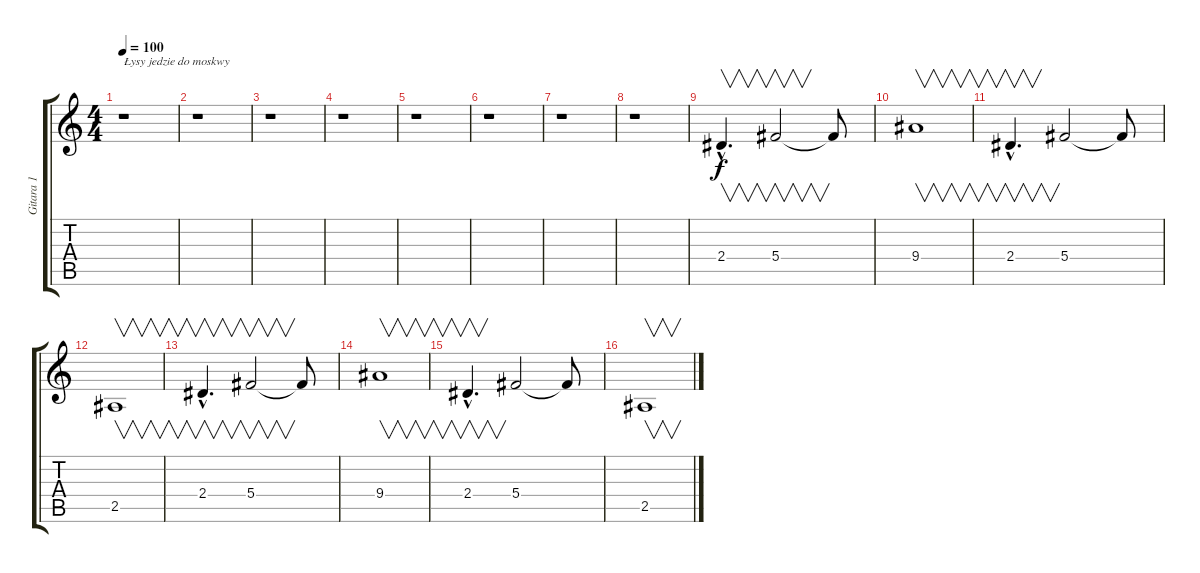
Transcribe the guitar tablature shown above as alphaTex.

\track ("Gitara 1" "Gitara 1") {instrument distortionguitar}
\staff {score tabs}
\tuning (Eb4 Bb3 Gb3 Db3 Ab2 Eb2) {hide}
\ts (4 4)
\tempo 100
\clef g2
\ks c
r.1{txt "Łysy jedzie do moskwy" dy f} |
r.1 |
r.1 |
r.1 |
r.1 |
r.1 |
r.1 |
r.1 |
2.4{hac}.4{v d txt " "} 5.4.2{v} 5.4{t}.8 |
9.4.1{v} |
2.4{hac}.4{v d} 5.4.2 5.4{t}.8 |
2.5.1{v} |
2.4{hac}.4{v d txt " "} 5.4.2{v} 5.4{t}.8 |
9.4.1{v} |
2.4{hac}.4{v d} 5.4.2 5.4{t}.8 |
2.5.1{v}
